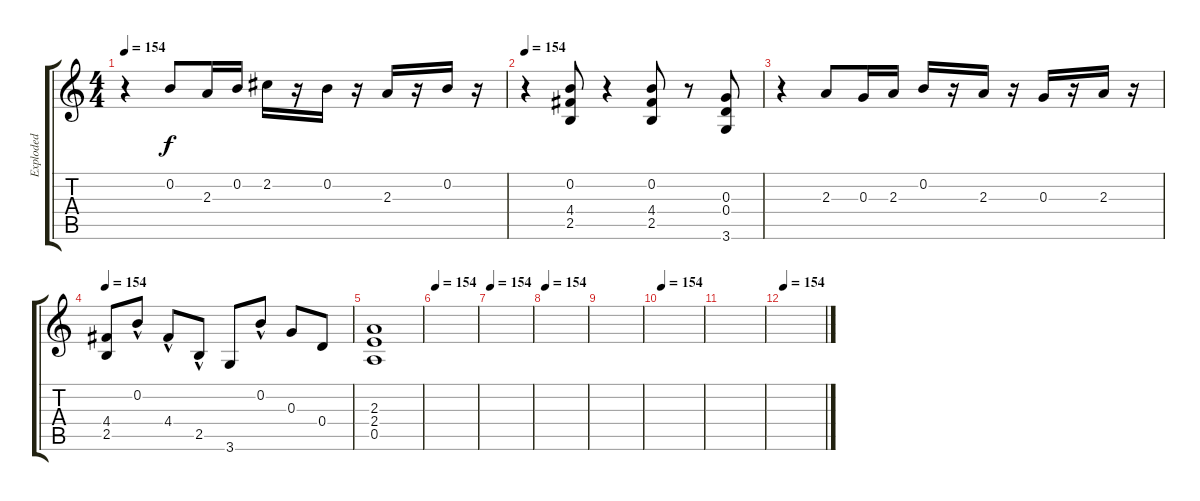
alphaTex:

\track ("Exploded" "Exploded") {instrument acousticguitarsteel}
\staff {score tabs}
\tuning (E4 B3 G3 D3 A2 E2) {hide}
\ts (4 4)
\tempo 154
\clef g2
\ks c
r.4{dy f} 0.2.8 2.3.16 0.2.16 2.2.16 r.16 0.2.16 r.16 2.3.16 r.16 0.2.16 r.16 |
\tempo 154
r.4 (0.2 4.4 2.5).8 r.4 (0.2 4.4 2.5).8 r.8 (0.3 0.4 3.6).8 |
r.4 2.3.8 0.3.16 2.3.16 0.2.16 r.16 2.3.16 r.16 0.3.16 r.16 2.3.16 r.16 |
\tempo 154
(4.4 2.5).8 0.2{hac}.8 4.4{hac}.8 2.5{hac}.8 3.6.8 0.2{hac}.8 0.3.8 0.4.8 |
(2.3 2.4 0.5).1 |
\tempo 154
|
\tempo 154
|
\tempo 154
|
|
\tempo 154
|
|
\tempo 154
